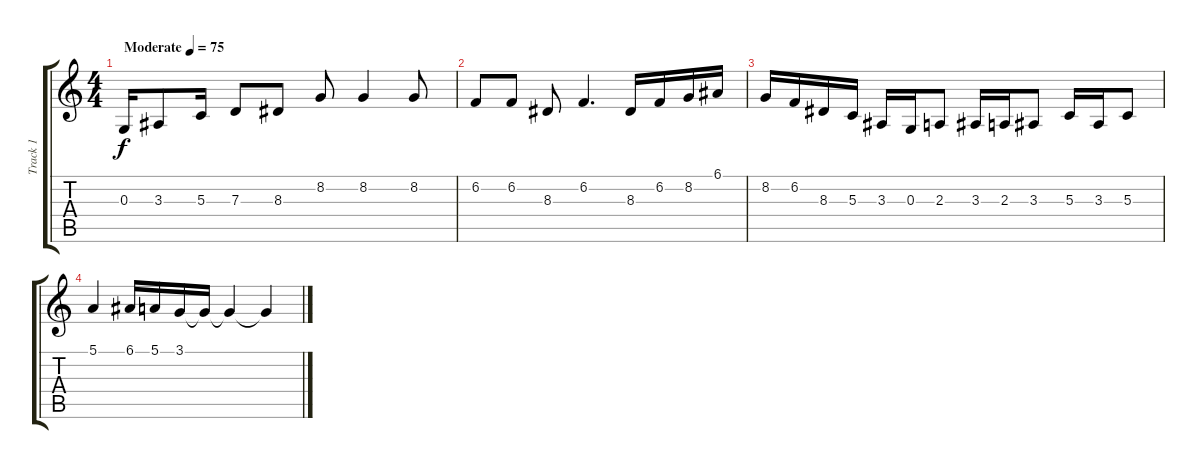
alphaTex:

\track ("Track 1" "Track 1") {instrument violin}
\staff {score tabs}
\tuning (E4 B3 G3 D3 A2 E2) {hide}
\ts (4 4)
\tempo (75 "Moderate")
\clef g2
\ks c
0.3.16{dy f instrument violin} 3.3.8 5.3.16 7.3.8 8.3.8 8.2.8 8.2.4 8.2.8 |
6.2.8 6.2.8 8.3.8 6.2.4{d} 8.3.16 6.2.16 8.2.16 6.1.16 |
8.2.16 6.2.16 8.3.16 5.3.16 3.3.16 0.3.16 2.3.8 3.3.16 2.3.16 3.3.8 5.3.16 3.3.16 5.3.8 |
5.1.4 6.1.16 5.1.16 3.1.16 3.1{t}.16 3.1{t}.4 3.1{t}.4
